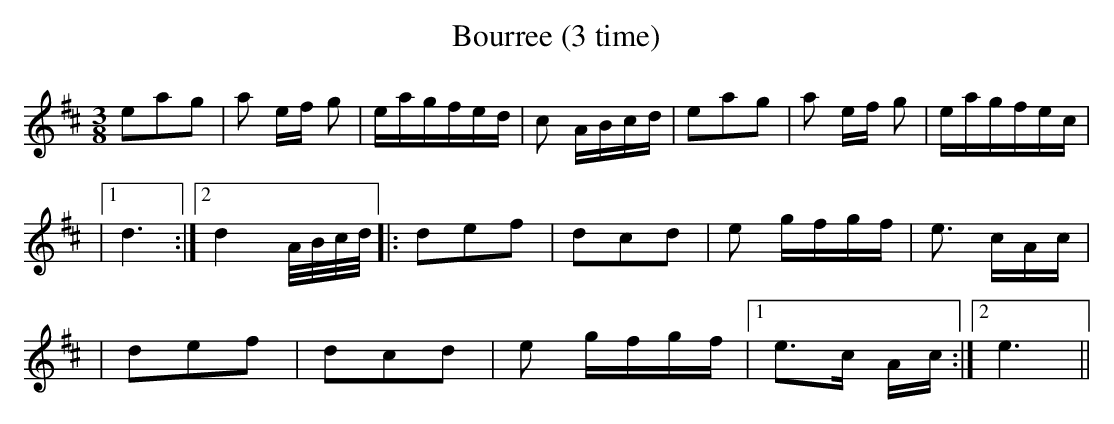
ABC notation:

X:1
T:Bourree (3 time)
L:1/16
M:3/8
K:D major
e2a2g2 | a2 ef g2 | eagfed | c2 ABcd | e2a2g2 | a2 ef g2 | eagfec|
|1 d6 :|2 d4 A/B/c/d/ |: d2e2f2 | d2c2d2 | e2 gfgf | e3 cAc|
| d2e2f2 | d2c2d2 | e2 gfgf |1 e3c Ac :|2 e6 ||
